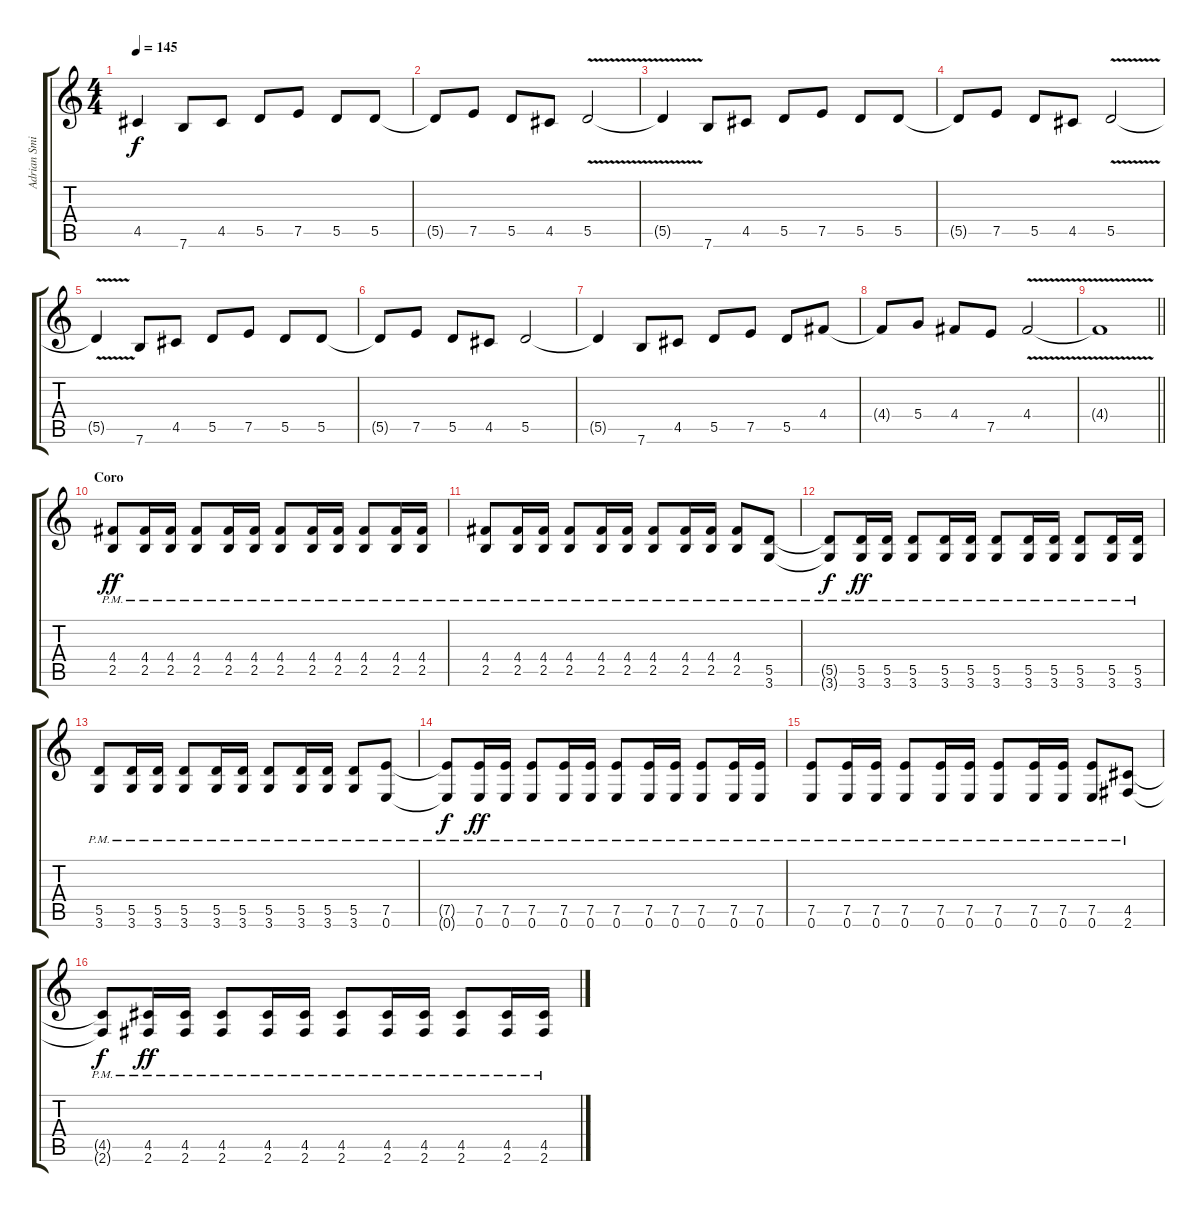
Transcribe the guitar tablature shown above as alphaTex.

\track ("Adrian Smith" "Adrian Smi") {instrument distortionguitar}
\staff {score tabs}
\tuning (E4 B3 G3 D3 A2 E2) {hide}
\ts (4 4)
\tempo 145
\clef g2
\ks c
4.5{t}.4{dy f} 7.6.8 4.5.8 5.5.8 7.5.8 5.5.8 5.5.8 |
5.5{t}.8 7.5.8 5.5.8 4.5.8 5.5{v}.2 |
5.5{t}.4 7.6.8 4.5.8 5.5.8 7.5.8 5.5.8 5.5.8 |
5.5{t}.8 7.5.8 5.5.8 4.5.8 5.5{v}.2 |
5.5{t}.4 7.6.8 4.5.8 5.5.8 7.5.8 5.5.8 5.5.8 |
5.5{t}.8 7.5.8 5.5.8 4.5.8 5.5.2 |
5.5{t}.4 7.6.8 4.5.8 5.5.8 7.5.8 5.5.8 4.4.8 |
4.4{t}.8 5.4.8 4.4.8 7.5.8 4.4{v}.2 |
\barLineRight lightlight
4.4{t}.1 |
\section ("" "Coro")
(4.4{pm} 2.5{pm}).8{dy ff} (4.4{pm} 2.5{pm}).16 (4.4{pm} 2.5{pm}).16 (4.4{pm} 2.5{pm}).8 (4.4{pm} 2.5{pm}).16 (4.4{pm} 2.5{pm}).16 (4.4{pm} 2.5{pm}).8 (4.4{pm} 2.5{pm}).16 (4.4{pm} 2.5{pm}).16 (4.4{pm} 2.5{pm}).8 (4.4{pm} 2.5{pm}).16 (4.4{pm} 2.5{pm}).16 |
(4.4{pm} 2.5{pm}).8 (4.4{pm} 2.5{pm}).16 (4.4{pm} 2.5{pm}).16 (4.4{pm} 2.5{pm}).8 (4.4{pm} 2.5{pm}).16 (4.4{pm} 2.5{pm}).16 (4.4{pm} 2.5{pm}).8 (4.4{pm} 2.5{pm}).16 (4.4{pm} 2.5{pm}).16 (4.4{pm} 2.5{pm}).8 (5.5{pm} 3.6{pm}).8 |
(5.5{pm t} 3.6{pm t}).8{dy f} (5.5{pm} 3.6{pm}).16{dy ff} (5.5{pm} 3.6{pm}).16 (5.5{pm} 3.6{pm}).8 (5.5{pm} 3.6{pm}).16 (5.5{pm} 3.6{pm}).16 (5.5{pm} 3.6{pm}).8 (5.5{pm} 3.6{pm}).16 (5.5{pm} 3.6{pm}).16 (5.5{pm} 3.6{pm}).8 (5.5{pm} 3.6{pm}).16 (5.5{pm} 3.6{pm}).16 |
(5.5{pm} 3.6{pm}).8 (5.5{pm} 3.6{pm}).16 (5.5{pm} 3.6{pm}).16 (5.5{pm} 3.6{pm}).8 (5.5{pm} 3.6{pm}).16 (5.5{pm} 3.6{pm}).16 (5.5{pm} 3.6{pm}).8 (5.5{pm} 3.6{pm}).16 (5.5{pm} 3.6{pm}).16 (5.5{pm} 3.6{pm}).8 (7.5{pm} 0.6{pm}).8 |
(7.5{pm t} 0.6{pm t}).8{dy f} (7.5{pm} 0.6{pm}).16{dy ff} (7.5{pm} 0.6{pm}).16 (7.5{pm} 0.6{pm}).8 (7.5{pm} 0.6{pm}).16 (7.5{pm} 0.6{pm}).16 (7.5{pm} 0.6{pm}).8 (7.5{pm} 0.6{pm}).16 (7.5{pm} 0.6{pm}).16 (7.5{pm} 0.6{pm}).8 (7.5{pm} 0.6{pm}).16 (7.5{pm} 0.6{pm}).16 |
(7.5{pm} 0.6{pm}).8 (7.5{pm} 0.6{pm}).16 (7.5{pm} 0.6{pm}).16 (7.5{pm} 0.6{pm}).8 (7.5{pm} 0.6{pm}).16 (7.5{pm} 0.6{pm}).16 (7.5{pm} 0.6{pm}).8 (7.5{pm} 0.6{pm}).16 (7.5{pm} 0.6{pm}).16 (7.5{pm} 0.6{pm}).8 (4.5{pm} 2.6{pm}).8 |
(4.5{pm t} 2.6{pm t}).8{dy f} (4.5{pm} 2.6{pm}).16{dy ff} (4.5{pm} 2.6{pm}).16 (4.5{pm} 2.6{pm}).8 (4.5{pm} 2.6{pm}).16 (4.5{pm} 2.6{pm}).16 (4.5{pm} 2.6{pm}).8 (4.5{pm} 2.6{pm}).16 (4.5{pm} 2.6{pm}).16 (4.5{pm} 2.6{pm}).8 (4.5{pm} 2.6{pm}).16 (4.5{pm} 2.6{pm}).16
